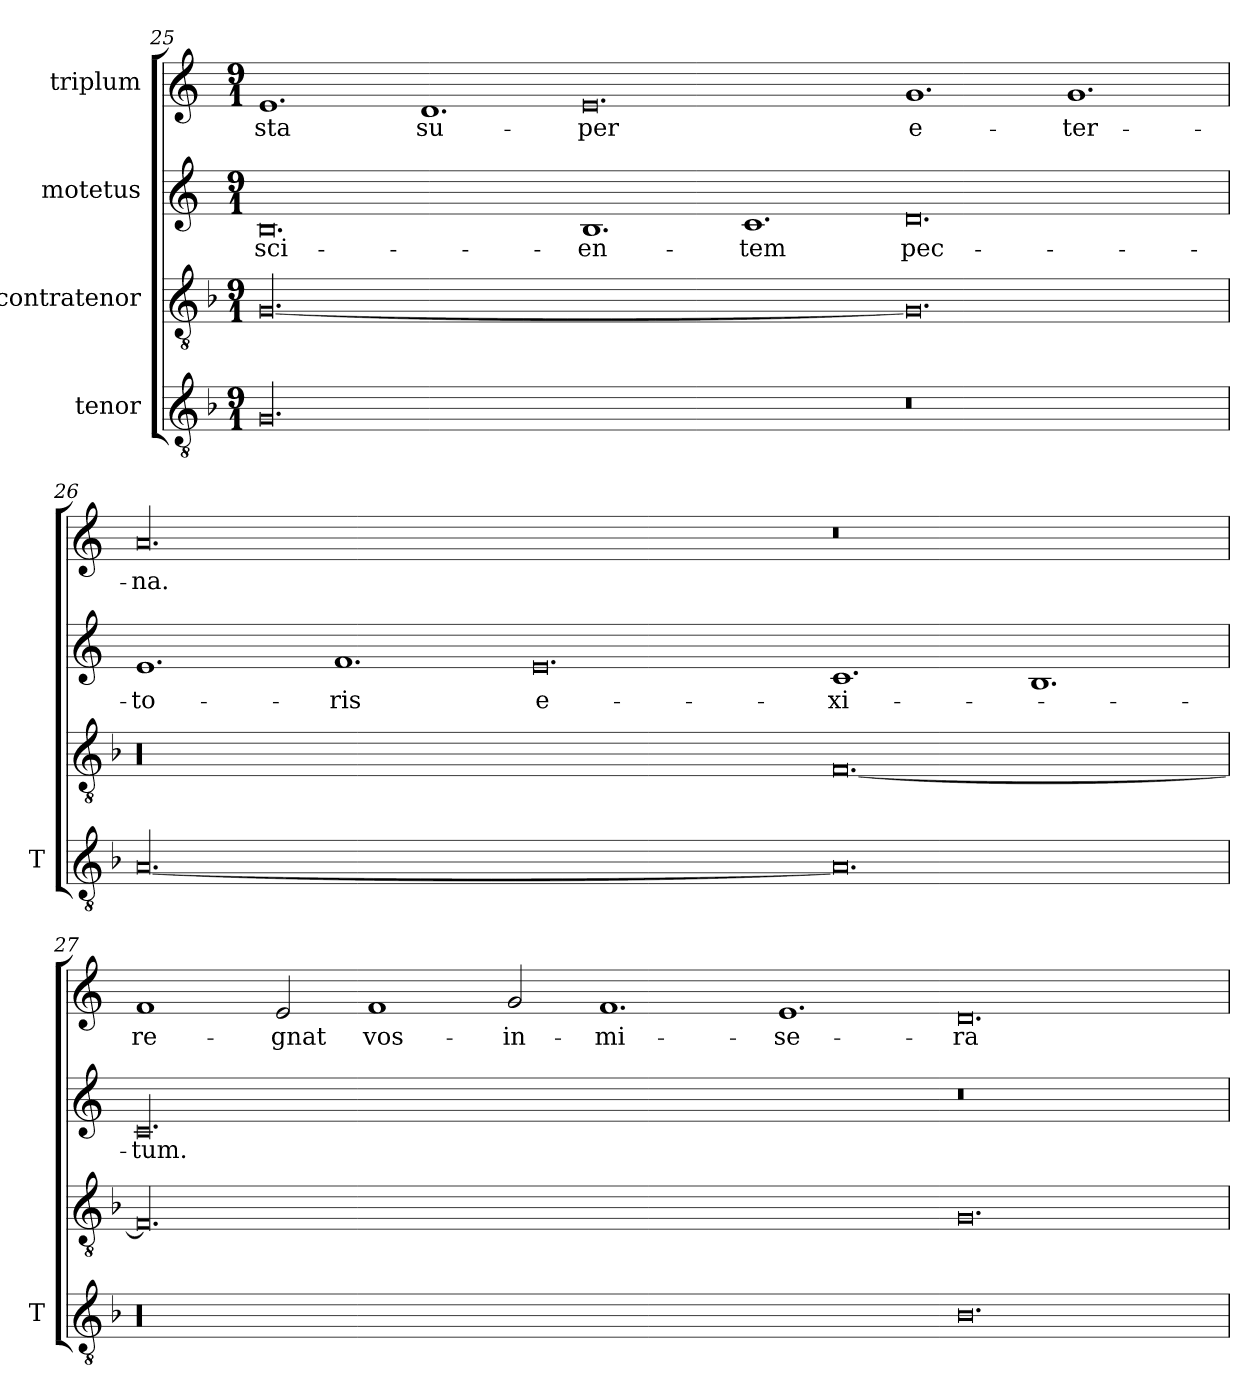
**kern	**kern	**kern	**text	**kern	**text
*part4	*part3	*part2	*part2	*part1	*part1
*staff4	*staff3	*staff2	*staff2	*staff1	*staff1
*I"tenor	*I"contratenor	*I"motetus	*	*I"triplum	*
*I'T	*	*	*	*	*
*clefGv2	*clefGv2	*clefG2	*	*clefG2	*
*k[b-]	*k[b-]	*k[]	*	*k[]	*
*F:	*F:	*C:	*	*C:	*
*M9/1	*M9/1	*M9/1	*	*M9/1	*
=25	=25	=25	=25	=25	=25
00.G/	[00.G/	0.B/	-sci-	1.e/	-sta
.	.	.	.	1.d/	su-
.	.	1.B/	-en-	0.e/	-per
.	.	1.c/	-tem	.	.
0.r	0.G/]	0.d/	pec-	1.g/	e-
.	.	.	.	1.g/	-ter-
=26	=26	=26	=26	=26	=26
[00.A/	00.r	1.e/	-to-	00.a/	-na.
.	.	1.f/	-ris	.	.
.	.	0.e/	e-	.	.
0.A/]	[0.F/	1.c/	-xi-	0.r	.
.	.	1.B/	.	.	.
=27	=27	=27	=27	=27	=27
00.r	00.F/]	00.c/	-tum.	1f/	re-
.	.	.	.	2e/	-gnat
.	.	.	.	1f/	vos-
.	.	.	.	2g/	in-
.	.	.	.	1.f/	mi-
.	.	.	.	1.e/	-se-
0.B-\	0.G/	0.r	.	0.d/	-ra
=	=	=	=	=	=
*-	*-	*-	*-	*-	*-
